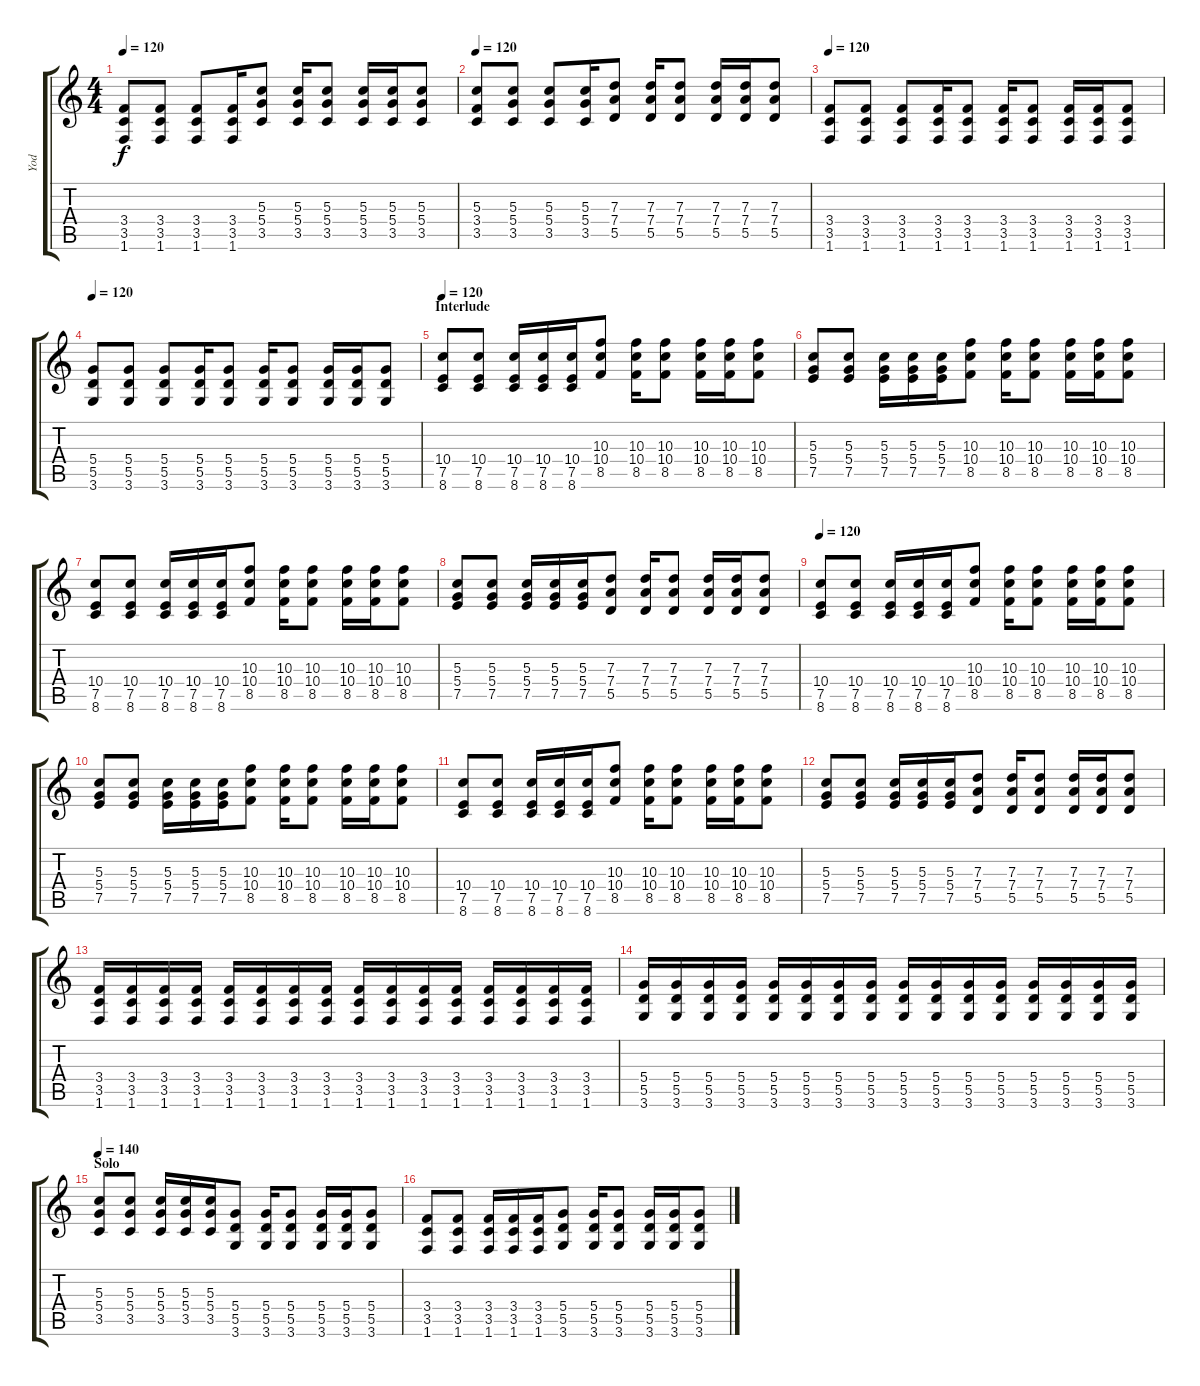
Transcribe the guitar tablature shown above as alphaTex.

\track ("Yod" "Yod") {instrument distortionguitar}
\staff {score tabs}
\tuning (E4 B3 G3 D3 A2 E2) {hide}
\ts (4 4)
\tempo 120
\clef g2
\ks c
(3.4 3.5 1.6).8{dy f} (3.4 3.5 1.6).8 (3.4 3.5 1.6).8 (3.4 3.5 1.6).16 (5.3 5.4 3.5).8 (5.3 5.4 3.5).16 (5.3 5.4 3.5).8 (5.3 5.4 3.5).16 (5.3 5.4 3.5).16 (5.3 5.4 3.5).8 |
\tempo 120
(5.3 3.4 3.5).8 (5.3 5.4 3.5).8 (5.3 5.4 3.5).8 (5.3 5.4 3.5).16 (7.3 7.4 5.5).8 (7.3 7.4 5.5).16 (7.3 7.4 5.5).8 (7.3 7.4 5.5).16 (7.3 7.4 5.5).16 (7.3 7.4 5.5).8 |
\tempo 120
(3.4 3.5 1.6).8 (3.4 3.5 1.6).8 (3.4 3.5 1.6).8 (3.4 3.5 1.6).16 (3.4 3.5 1.6).8 (3.4 3.5 1.6).16 (3.4 3.5 1.6).8 (3.4 3.5 1.6).16 (3.4 3.5 1.6).16 (3.4 3.5 1.6).8 |
\tempo 120
(5.4 5.5 3.6).8 (5.4 5.5 3.6).8 (5.4 5.5 3.6).8 (5.4 5.5 3.6).16 (5.4 5.5 3.6).8 (5.4 5.5 3.6).16 (5.4 5.5 3.6).8 (5.4 5.5 3.6).16 (5.4 5.5 3.6).16 (5.4 5.5 3.6).8 |
\section ("" "Interlude")
\tempo 120
(10.4 7.5 8.6).8 (10.4 7.5 8.6).8 (10.4 7.5 8.6).16 (10.4 7.5 8.6).16 (10.4 7.5 8.6).16 (10.3 10.4 8.5).8 (10.3 10.4 8.5).16 (10.3 10.4 8.5).8 (10.3 10.4 8.5).16 (10.3 10.4 8.5).16 (10.3 10.4 8.5).8 |
(5.3 5.4 7.5).8 (5.3 5.4 7.5).8 (5.3 5.4 7.5).16 (5.3 5.4 7.5).16 (5.3 5.4 7.5).16 (10.3 10.4 8.5).8 (10.3 10.4 8.5).16 (10.3 10.4 8.5).8 (10.3 10.4 8.5).16 (10.3 10.4 8.5).16 (10.3 10.4 8.5).8 |
(10.4 7.5 8.6).8 (10.4 7.5 8.6).8 (10.4 7.5 8.6).16 (10.4 7.5 8.6).16 (10.4 7.5 8.6).16 (10.3 10.4 8.5).8 (10.3 10.4 8.5).16 (10.3 10.4 8.5).8 (10.3 10.4 8.5).16 (10.3 10.4 8.5).16 (10.3 10.4 8.5).8 |
(5.3 5.4 7.5).8 (5.3 5.4 7.5).8 (5.3 5.4 7.5).16 (5.3 5.4 7.5).16 (5.3 5.4 7.5).16 (7.3 7.4 5.5).8 (7.3 7.4 5.5).16 (7.3 7.4 5.5).8 (7.3 7.4 5.5).16 (7.3 7.4 5.5).16 (7.3 7.4 5.5).8 |
\tempo 120
(10.4 7.5 8.6).8 (10.4 7.5 8.6).8 (10.4 7.5 8.6).16 (10.4 7.5 8.6).16 (10.4 7.5 8.6).16 (10.3 10.4 8.5).8 (10.3 10.4 8.5).16 (10.3 10.4 8.5).8 (10.3 10.4 8.5).16 (10.3 10.4 8.5).16 (10.3 10.4 8.5).8 |
(5.3 5.4 7.5).8 (5.3 5.4 7.5).8 (5.3 5.4 7.5).16 (5.3 5.4 7.5).16 (5.3 5.4 7.5).16 (10.3 10.4 8.5).8 (10.3 10.4 8.5).16 (10.3 10.4 8.5).8 (10.3 10.4 8.5).16 (10.3 10.4 8.5).16 (10.3 10.4 8.5).8 |
(10.4 7.5 8.6).8 (10.4 7.5 8.6).8 (10.4 7.5 8.6).16 (10.4 7.5 8.6).16 (10.4 7.5 8.6).16 (10.3 10.4 8.5).8 (10.3 10.4 8.5).16 (10.3 10.4 8.5).8 (10.3 10.4 8.5).16 (10.3 10.4 8.5).16 (10.3 10.4 8.5).8 |
(5.3 5.4 7.5).8 (5.3 5.4 7.5).8 (5.3 5.4 7.5).16 (5.3 5.4 7.5).16 (5.3 5.4 7.5).16 (7.3 7.4 5.5).8 (7.3 7.4 5.5).16 (7.3 7.4 5.5).8 (7.3 7.4 5.5).16 (7.3 7.4 5.5).16 (7.3 7.4 5.5).8 |
(3.4 3.5 1.6).16 (3.4 3.5 1.6).16 (3.4 3.5 1.6).16 (3.4 3.5 1.6).16 (3.4 3.5 1.6).16 (3.4 3.5 1.6).16 (3.4 3.5 1.6).16 (3.4 3.5 1.6).16 (3.4 3.5 1.6).16 (3.4 3.5 1.6).16 (3.4 3.5 1.6).16 (3.4 3.5 1.6).16 (3.4 3.5 1.6).16 (3.4 3.5 1.6).16 (3.4 3.5 1.6).16 (3.4 3.5 1.6).16 |
(5.4 5.5 3.6).16 (5.4 5.5 3.6).16 (5.4 5.5 3.6).16 (5.4 5.5 3.6).16 (5.4 5.5 3.6).16 (5.4 5.5 3.6).16 (5.4 5.5 3.6).16 (5.4 5.5 3.6).16 (5.4 5.5 3.6).16 (5.4 5.5 3.6).16 (5.4 5.5 3.6).16 (5.4 5.5 3.6).16 (5.4 5.5 3.6).16 (5.4 5.5 3.6).16 (5.4 5.5 3.6).16 (5.4 5.5 3.6).16 |
\section ("" "Solo")
\tempo 140
(5.3 5.4 3.5).8 (5.3 5.4 3.5).8 (5.3 5.4 3.5).16 (5.3 5.4 3.5).16 (5.3 5.4 3.5).16 (5.4 5.5 3.6).8 (5.4 5.5 3.6).16 (5.4 5.5 3.6).8 (5.4 5.5 3.6).16 (5.4 5.5 3.6).16 (5.4 5.5 3.6).8 |
(3.4 3.5 1.6).8 (3.4 3.5 1.6).8 (3.4 3.5 1.6).16 (3.4 3.5 1.6).16 (3.4 3.5 1.6).16 (5.4 5.5 3.6).8 (5.4 5.5 3.6).16 (5.4 5.5 3.6).8 (5.4 5.5 3.6).16 (5.4 5.5 3.6).16 (5.4 5.5 3.6).8
